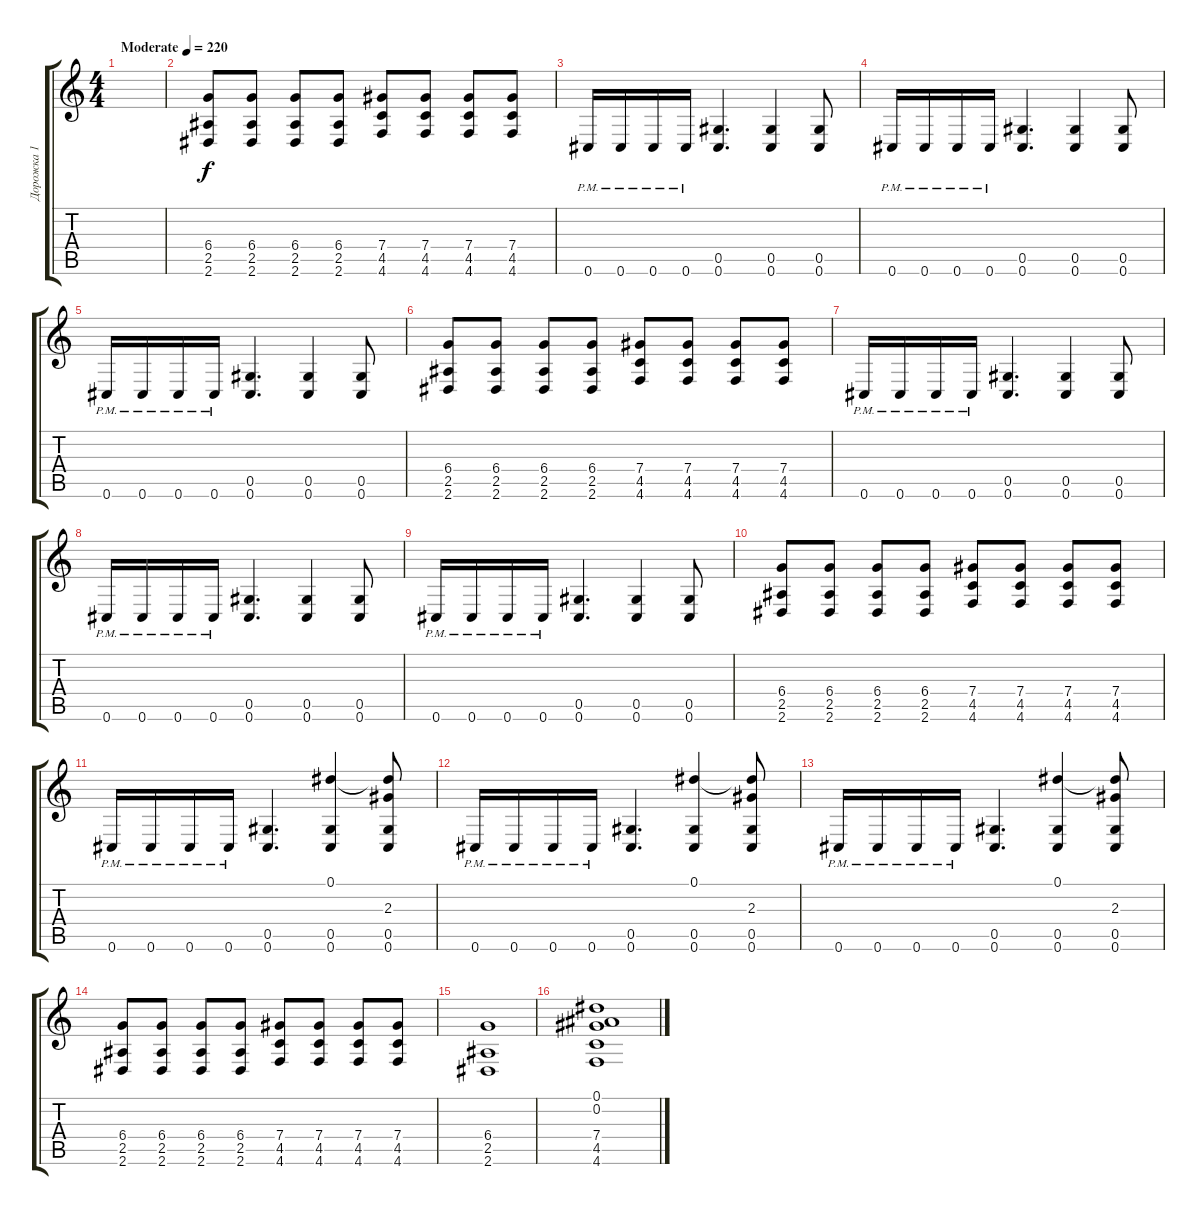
\track ("Дорожка 1" "Дорожка 1") {instrument distortionguitar}
\staff {score tabs}
\tuning (Eb4 Bb3 Gb3 Db3 Ab2 Db2) {hide}
\ts (4 4)
\tempo (220 "Moderate")
\clef g2
\ks c
|
(6.4 2.5 2.6).8 (6.4 2.5 2.6).8 (6.4 2.5 2.6).8 (6.4 2.5 2.6).8 (7.4 4.5 4.6).8 (7.4 4.5 4.6).8 (7.4 4.5 4.6).8 (7.4 4.5 4.6).8 |
0.6{pm}.16 0.6{pm}.16 0.6{pm}.16 0.6{pm}.16 (0.5 0.6).4{d} (0.5 0.6).4 (0.5 0.6).8 |
0.6{pm}.16 0.6{pm}.16 0.6{pm}.16 0.6{pm}.16 (0.5 0.6).4{d} (0.5 0.6).4 (0.5 0.6).8 |
0.6{pm}.16 0.6{pm}.16 0.6{pm}.16 0.6{pm}.16 (0.5 0.6).4{d} (0.5 0.6).4 (0.5 0.6).8 |
(6.4 2.5 2.6).8 (6.4 2.5 2.6).8 (6.4 2.5 2.6).8 (6.4 2.5 2.6).8 (7.4 4.5 4.6).8 (7.4 4.5 4.6).8 (7.4 4.5 4.6).8 (7.4 4.5 4.6).8 |
0.6{pm}.16 0.6{pm}.16 0.6{pm}.16 0.6{pm}.16 (0.5 0.6).4{d} (0.5 0.6).4 (0.5 0.6).8 |
0.6{pm}.16 0.6{pm}.16 0.6{pm}.16 0.6{pm}.16 (0.5 0.6).4{d} (0.5 0.6).4 (0.5 0.6).8 |
0.6{pm}.16 0.6{pm}.16 0.6{pm}.16 0.6{pm}.16 (0.5 0.6).4{d} (0.5 0.6).4 (0.5 0.6).8 |
(6.4 2.5 2.6).8 (6.4 2.5 2.6).8 (6.4 2.5 2.6).8 (6.4 2.5 2.6).8 (7.4 4.5 4.6).8 (7.4 4.5 4.6).8 (7.4 4.5 4.6).8 (7.4 4.5 4.6).8 |
0.6{pm}.16 0.6{pm}.16 0.6{pm}.16 0.6{pm}.16 (0.5 0.6).4{d} (0.1 0.5 0.6).4 (0.1{t} 2.3 0.5 0.6).8 |
0.6{pm}.16 0.6{pm}.16 0.6{pm}.16 0.6{pm}.16 (0.5 0.6).4{d} (0.1 0.5 0.6).4 (0.1{t} 2.3 0.5 0.6).8 |
0.6{pm}.16 0.6{pm}.16 0.6{pm}.16 0.6{pm}.16 (0.5 0.6).4{d} (0.1 0.5 0.6).4 (0.1{t} 2.3 0.5 0.6).8 |
(6.4 2.5 2.6).8 (6.4 2.5 2.6).8 (6.4 2.5 2.6).8 (6.4 2.5 2.6).8 (7.4 4.5 4.6).8 (7.4 4.5 4.6).8 (7.4 4.5 4.6).8 (7.4 4.5 4.6).8 |
(6.4 2.5 2.6).1 |
(0.1 0.2 7.4 4.5 4.6).1
